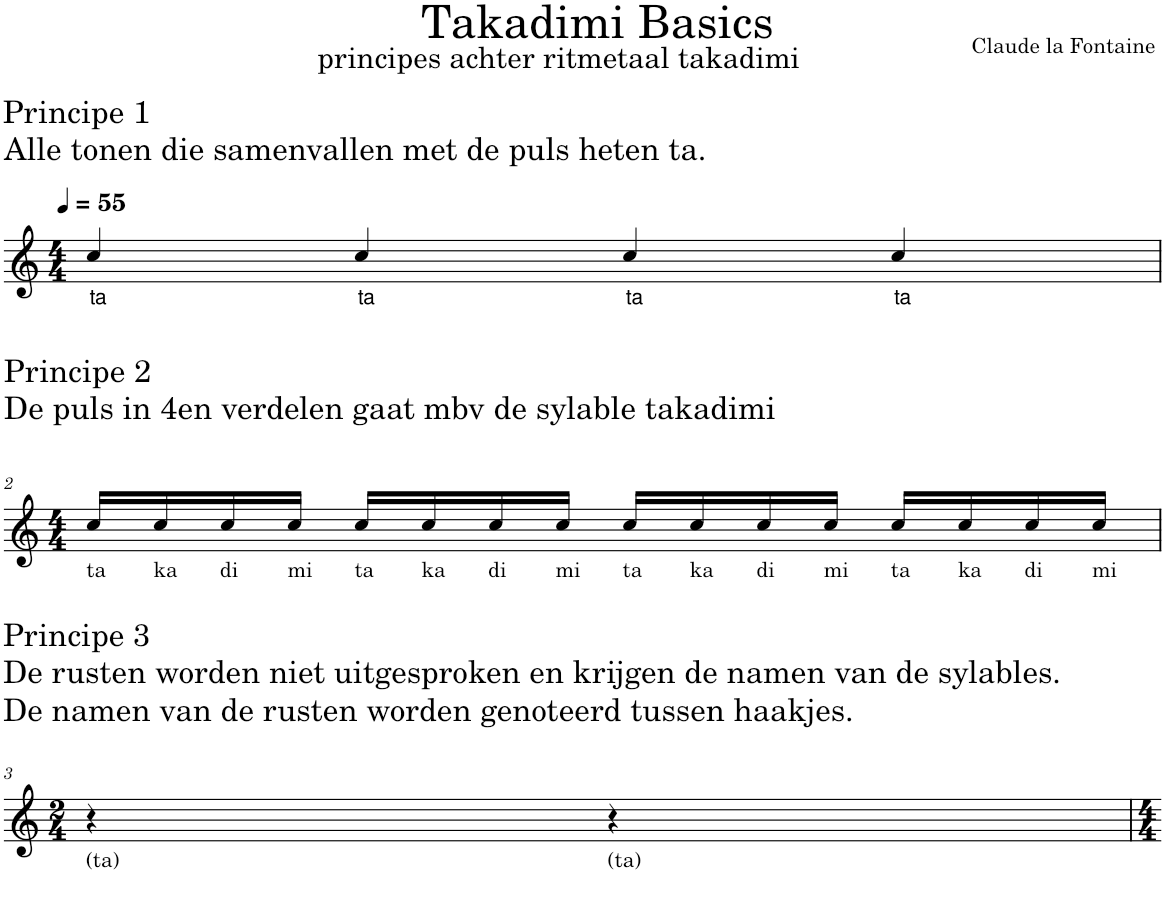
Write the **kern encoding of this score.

**kern
*part1
*staff1
*I"Piano
*I'Pno.
*clefG2
*k[]
*M4/4
*MM55
=1
!LO:TX:a:t=Principe 1
!LO:TX:a:t=Alle tonen die samenvallen met de puls heten ta.
!LO:TX:b:t=ta
4cc/
!LO:TX:b:t=ta
4cc/
!LO:TX:b:t=ta
4cc/
!LO:TX:b:t=ta
4cc/
!!LO:LB:g=z
=2
*M4/4
!LO:TX:a:t=Principe 2
!LO:TX:a:t=De puls in 4en verdelen gaat mbv de sylable takadimi
!LO:TX:b:t=ta
16cc/LL
!LO:TX:b:t=ka
16cc/
!LO:TX:b:t=di
16cc/
!LO:TX:b:t=mi
16cc/JJ
!LO:TX:b:t=ta
16cc/LL
!LO:TX:b:t=ka
16cc/
!LO:TX:b:t=di
16cc/
!LO:TX:b:t=mi
16cc/JJ
!LO:TX:b:t=ta
16cc/LL
!LO:TX:b:t=ka
16cc/
!LO:TX:b:t=di
16cc/
!LO:TX:b:t=mi
16cc/JJ
!LO:TX:b:t=ta
16cc/LL
!LO:TX:b:t=ka
16cc/
!LO:TX:b:t=di
16cc/
!LO:TX:b:t=mi
16cc/JJ
!!LO:LB:g=z
=3
*M2/4
!LO:TX:a:t=Principe 3
!LO:TX:a:t=De rusten worden niet uitgesproken en krijgen de namen van de sylables.
!LO:TX:a:t=De namen van de rusten worden genoteerd tussen haakjes.
!LO:TX:b:t=(ta)
4r
!LO:TX:b:t=(ta)
4r
=
*-
